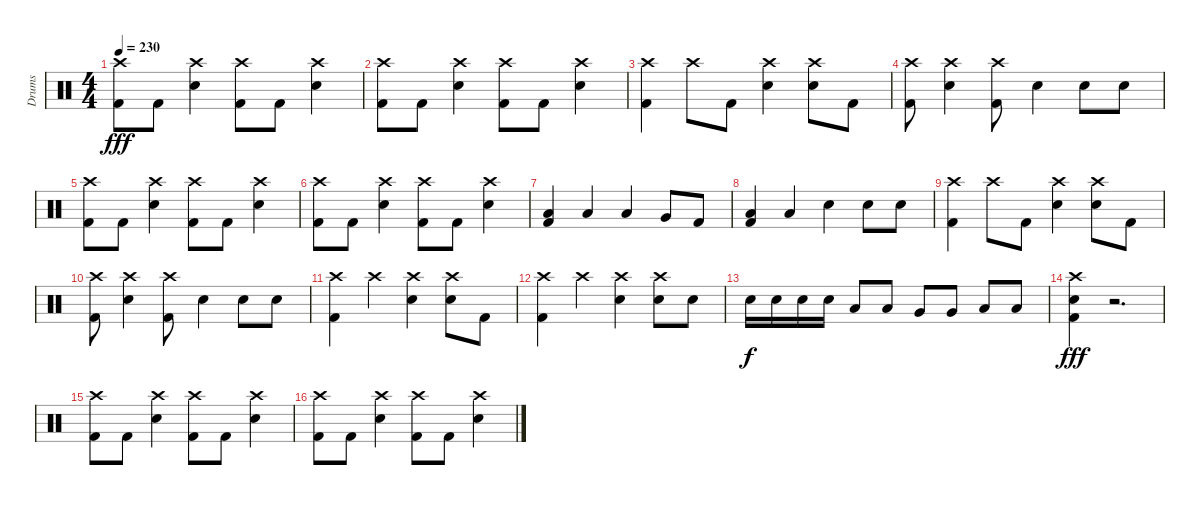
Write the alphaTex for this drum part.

\track ("Drums" "Drums") {instrument percussion}
\staff {score}
\articulation defaults
\ts (4 4)
\tempo 230
\clef neutral
\ks c
("Crash high (hit)" "Kick (hit) 2").8{dy fff} "Kick (hit) 2".8 ("Crash high (hit)" "Electric Snare (hit)").4 ("Crash high (hit)" "Kick (hit) 2").8 "Kick (hit) 2".8 ("Crash high (hit)" "Electric Snare (hit)").4 |
("Crash high (hit)" "Kick (hit) 2").8 "Kick (hit) 2".8 ("Crash high (hit)" "Electric Snare (hit)").4 ("Crash high (hit)" "Kick (hit) 2").8 "Kick (hit) 2".8 ("Crash high (hit)" "Electric Snare (hit)").4 |
("Crash high (hit)" "Kick (hit) 2").4 "Crash high (hit)".8 "Kick (hit) 2".8 ("Crash high (hit)" "Electric Snare (hit)").4 ("Crash high (hit)" "Electric Snare (hit)").8 "Kick (hit) 2".8 |
("Crash high (hit)" "Kick (hit) 2").8 ("Crash high (hit)" "Electric Snare (hit)").4 ("Crash high (hit)" "Kick (hit) 2").8 "Electric Snare (hit)".4 "Electric Snare (hit)".8 "Electric Snare (hit)".8 |
("Crash high (hit)" "Kick (hit) 2").8 "Kick (hit) 2".8 ("Crash high (hit)" "Electric Snare (hit)").4 ("Crash high (hit)" "Kick (hit) 2").8 "Kick (hit) 2".8 ("Crash high (hit)" "Electric Snare (hit)").4 |
("Crash high (hit)" "Kick (hit) 2").8 "Kick (hit) 2".8 ("Crash high (hit)" "Electric Snare (hit)").4 ("Crash high (hit)" "Kick (hit) 2").8 "Kick (hit) 2".8 ("Crash high (hit)" "Electric Snare (hit)").4 |
("Low Floor Tom (hit)" "Kick (hit) 2").4 "Low Floor Tom (hit)".4 "Low Tom (hit)".4 "Very Low Tom (hit)".8 "Kick (hit) 2".8 |
("Low Floor Tom (hit)" "Kick (hit) 2").4 "Low Floor Tom (hit)".4 "Electric Snare (hit)".4 "Electric Snare (hit)".8 "Electric Snare (hit)".8 |
("Crash high (hit)" "Kick (hit) 2").4 "Crash high (hit)".8 "Kick (hit) 2".8 ("Crash high (hit)" "Electric Snare (hit)").4 ("Crash high (hit)" "Electric Snare (hit)").8 "Kick (hit) 2".8 |
("Crash high (hit)" "Kick (hit) 2").8 ("Crash high (hit)" "Electric Snare (hit)").4 ("Crash high (hit)" "Kick (hit) 2").8 "Electric Snare (hit)".4 "Electric Snare (hit)".8 "Electric Snare (hit)".8 |
("Crash high (hit)" "Kick (hit) 2").4 "Crash high (hit)".4 ("Crash high (hit)" "Electric Snare (hit)").4 ("Crash high (hit)" "Electric Snare (hit)").8 "Kick (hit) 2".8 |
("Crash high (hit)" "Kick (hit) 2").4 "Crash high (hit)".4 ("Crash high (hit)" "Electric Snare (hit)").4 ("Crash high (hit)" "Electric Snare (hit)").8 "Electric Snare (hit)".8 |
"Electric Snare (hit)".16{dy f} "Electric Snare (hit)".16 "Electric Snare (hit)".16 "Electric Snare (hit)".16 "Low Tom (hit)".8 "Low Tom (hit)".8 "Very Low Tom (hit)".8 "Very Low Tom (hit)".8 "Low Floor Tom (hit)".8 "Low Floor Tom (hit)".8 |
("Crash high (hit)" "Electric Snare (hit)" "Kick (hit) 2").4{dy fff} r.2{d} |
("Crash high (hit)" "Kick (hit) 2").8 "Kick (hit) 2".8 ("Crash high (hit)" "Electric Snare (hit)").4 ("Crash high (hit)" "Kick (hit) 2").8 "Kick (hit) 2".8 ("Crash high (hit)" "Electric Snare (hit)").4 |
("Crash high (hit)" "Kick (hit) 2").8 "Kick (hit) 2".8 ("Crash high (hit)" "Electric Snare (hit)").4 ("Crash high (hit)" "Kick (hit) 2").8 "Kick (hit) 2".8 ("Crash high (hit)" "Electric Snare (hit)").4
